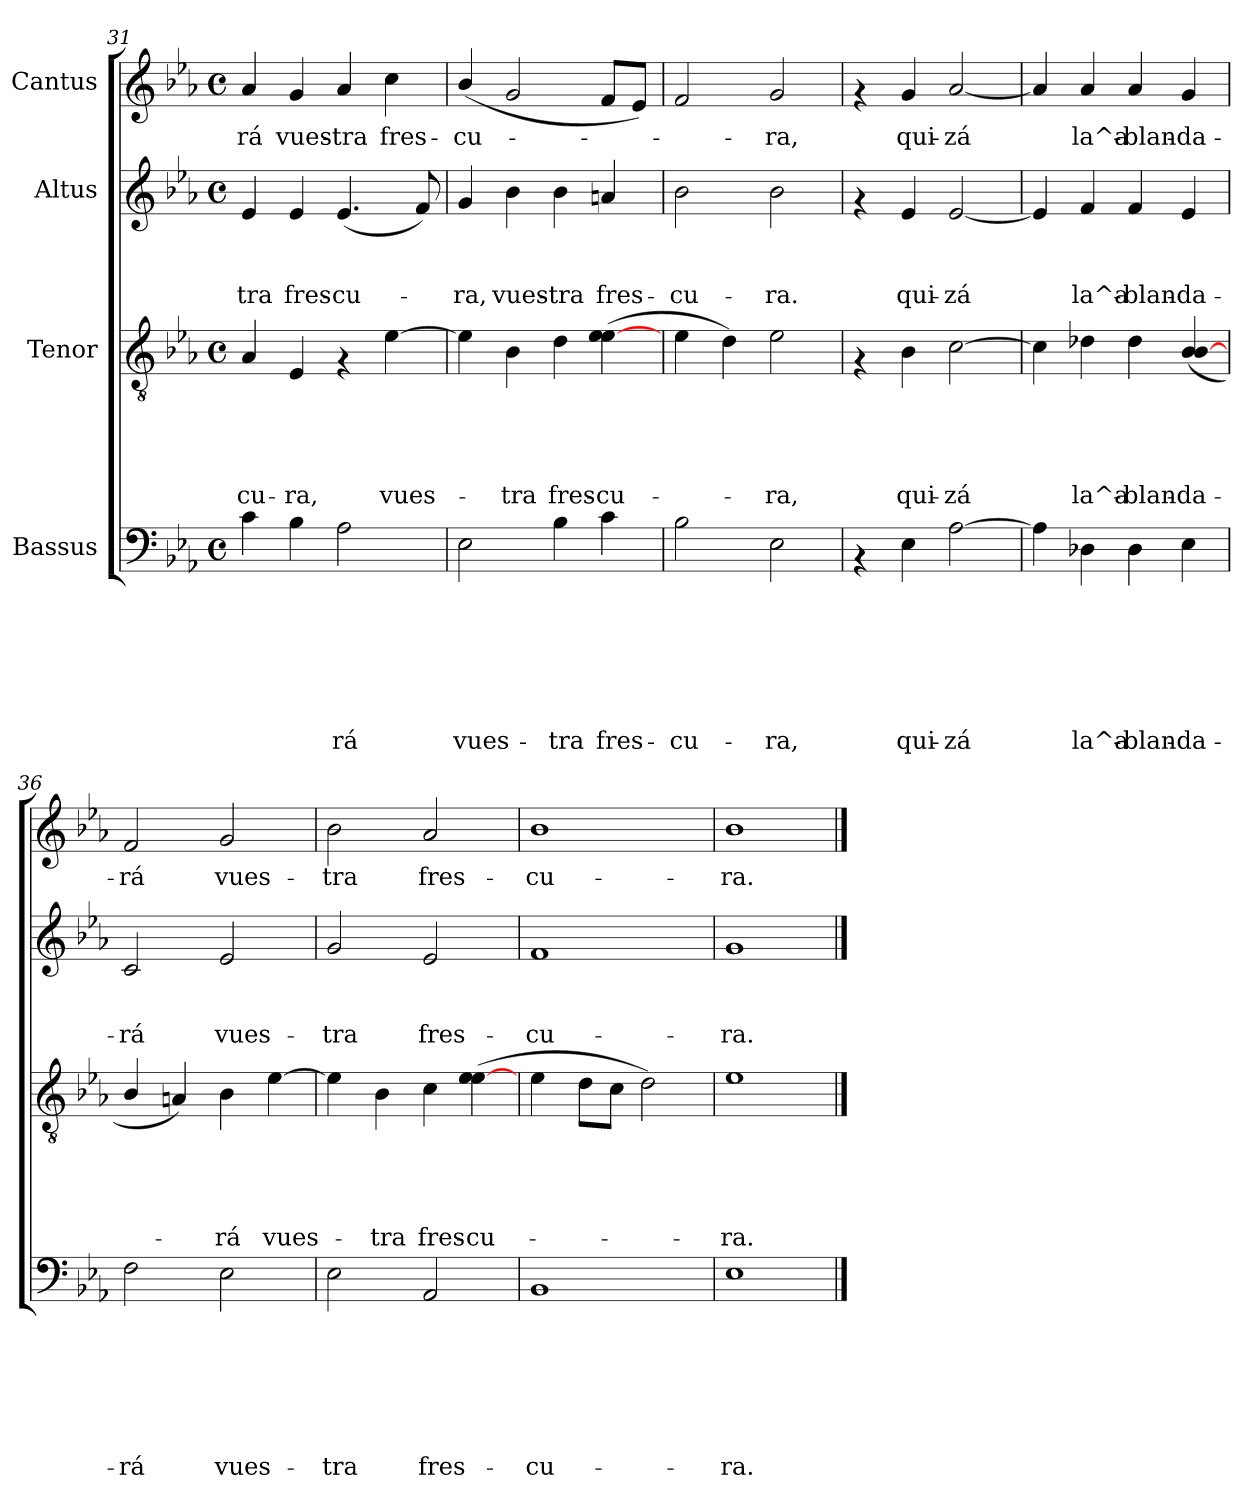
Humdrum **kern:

**kern	**text	**text	**text	**text	**text	**text	**text	**kern	**text	**text	**text	**text	**text	**kern	**text	**text	**text	**kern	**text
*part4	*part4	*part4	*part4	*part4	*part4	*part4	*part4	*part3	*part3	*part3	*part3	*part3	*part3	*part2	*part2	*part2	*part2	*part1	*part1
*staff4	*staff4	*staff4	*staff4	*staff4	*staff4	*staff4	*staff4	*staff3	*staff3	*staff3	*staff3	*staff3	*staff3	*staff2	*staff2	*staff2	*staff2	*staff1	*staff1
*I"Bassus	*	*	*	*	*	*	*	*I"Tenor	*	*	*	*	*	*I"Altus	*	*	*	*I"Cantus	*
*clefF4	*	*	*	*	*	*	*	*clefGv2	*	*	*	*	*	*clefG2	*	*	*	*clefG2	*
*k[b-e-a-]	*	*	*	*	*	*	*	*k[b-e-a-]	*	*	*	*	*	*k[b-e-a-]	*	*	*	*k[b-e-a-]	*
*E-:	*	*	*	*	*	*	*	*E-:	*	*	*	*	*	*E-:	*	*	*	*E-:	*
*M4/4	*	*	*	*	*	*	*	*M4/4	*	*	*	*	*	*M4/4	*	*	*	*M4/4	*
*met(c)	*	*	*	*	*	*	*	*met(c)	*	*	*	*	*	*met(c)	*	*	*	*met(c)	*
=31	=31	=31	=31	=31	=31	=31	=31	=31	=31	=31	=31	=31	=31	=31	=31	=31	=31	=31	=31
!	!	!	!	!	!	!	!	!	!	!	!	!	!LO:LY:b	!	!	!	!LO:LY:b	!	!LO:LY:b
4c\	.	.	.	.	.	.	.	4A-/	.	.	.	.	-cu-	4e-/	.	.	-tra	4a-/	-rá
!	!	!	!	!	!	!	!	!	!	!	!	!	!LO:LY:b	!	!	!	!LO:LY:b	!	!LO:LY:b
4B-\	.	.	.	.	.	.	.	4E-/	.	.	.	.	-ra,	4e-/	.	.	fres-	4g/	vues-
!	!	!	!	!	!	!	!LO:LY:b	!	!	!	!	!	!	!	!	!	!LO:LY:b	!	!LO:LY:b
2A-\	.	.	.	.	.	.	-rá	4rF	.	.	.	.	.	(<4.e-/	.	.	-cu-	4a-/	-tra
!	!	!	!	!	!	!	!	!	!	!	!	!	!LO:LY:b	!	!	!	!	!	!LO:LY:b
.	.	.	.	.	.	.	.	[>4e-\	.	.	.	.	vues-	.	.	.	.	4cc\	fres-
.	.	.	.	.	.	.	.	.	.	.	.	.	.	8f/)	.	.	.	.	.
=32	=32	=32	=32	=32	=32	=32	=32	=32	=32	=32	=32	=32	=32	=32	=32	=32	=32	=32	=32
!	!	!	!	!	!	!	!LO:LY:b	!	!	!	!	!	!	!	!	!	!LO:LY:b	!	!LO:LY:b
2E-\	.	.	.	.	.	.	vues-	4e-\]	.	.	.	.	.	4g/	.	.	-ra,	(<4b-/	-cu-
!	!	!	!	!	!	!	!	!	!	!	!	!	!LO:LY:b	!	!	!	!LO:LY:b	!	!
.	.	.	.	.	.	.	.	4B-\	.	.	.	.	-tra	4b-\	.	.	vues-	2g/	.
!	!	!	!	!	!	!	!LO:LY:b	!	!	!	!	!	!LO:LY:b	!	!	!	!LO:LY:b	!	!
4B-\	.	.	.	.	.	.	-tra	4d\	.	.	.	.	fres-	4b-\	.	.	-tra	.	.
!	!	!	!	!	!	!	!LO:LY:b	!	!	!	!	!	!LO:LY:b	!	!	!	!LO:LY:b	!	!
4c\	.	.	.	.	.	.	fres-	(>4e-\ [<4e-\	.	.	.	.	-cu-	4an/	.	.	fres-	8f/L	.
.	.	.	.	.	.	.	.	.	.	.	.	.	.	.	.	.	.	8e-/J)	.
!!LO:PB:g=z
=33	=33	=33	=33	=33	=33	=33	=33	=33	=33	=33	=33	=33	=33	=33	=33	=33	=33	=33	=33
!	!	!	!	!	!	!	!LO:LY:b	!	!	!	!	!	!	!	!	!	!LO:LY:b	!	!
2B-\	.	.	.	.	.	.	-cu-	4e-\	.	.	.	.	.	2b-\	.	.	-cu-	2f/	.
.	.	.	.	.	.	.	.	4d\)	.	.	.	.	.	.	.	.	.	.	.
!	!	!	!	!	!	!	!LO:LY:b	!	!	!	!	!	!LO:LY:b	!	!	!	!LO:LY:b	!	!LO:LY:b
2E-\	.	.	.	.	.	.	-ra,	2e-\	.	.	.	.	-ra,	2b-\	.	.	-ra.	2g/	-ra,
=34	=34	=34	=34	=34	=34	=34	=34	=34	=34	=34	=34	=34	=34	=34	=34	=34	=34	=34	=34
4rAA	.	.	.	.	.	.	.	4rF	.	.	.	.	.	4rf	.	.	.	4rf	.
!	!	!	!	!	!	!	!LO:LY:b	!	!	!	!	!	!LO:LY:b	!	!	!	!LO:LY:b	!	!LO:LY:b
4E-\	.	.	.	.	.	.	qui-	4B-\	.	.	.	.	qui-	4e-/	.	.	qui-	4g/	qui-
!	!	!	!	!	!	!	!LO:LY:b	!	!	!	!	!	!LO:LY:b	!	!	!	!LO:LY:b	!	!LO:LY:b
[>2A-\	.	.	.	.	.	.	-zá	[>2c\	.	.	.	.	-zá	[<2e-/	.	.	-zá	[<2a-/	-zá
=35	=35	=35	=35	=35	=35	=35	=35	=35	=35	=35	=35	=35	=35	=35	=35	=35	=35	=35	=35
4A-\]	.	.	.	.	.	.	.	4c\]	.	.	.	.	.	4e-/]	.	.	.	4a-/]	.
!	!	!	!	!	!	!	!LO:LY:b	!	!	!	!	!	!LO:LY:b	!	!	!	!LO:LY:b	!	!LO:LY:b
4D-X\	.	.	.	.	.	.	la^a-	4d-X\	.	.	.	.	la^a-	4f/	.	.	la^a-	4a-/	la^a-
!	!	!	!	!	!	!	!LO:LY:b	!	!	!	!	!	!LO:LY:b	!	!	!	!LO:LY:b	!	!LO:LY:b
4D-\	.	.	.	.	.	.	-blan-	4d-\	.	.	.	.	-blan-	4f/	.	.	-blan-	4a-/	-blan-
!	!	!	!	!	!	!	!LO:LY:b	!	!	!	!	!	!LO:LY:b	!	!	!	!LO:LY:b	!	!LO:LY:b
4E-\	.	.	.	.	.	.	-da-	(<4B-/ [<4B-/	.	.	.	.	-da-	4e-/	.	.	-da-	4g/	-da-
=36	=36	=36	=36	=36	=36	=36	=36	=36	=36	=36	=36	=36	=36	=36	=36	=36	=36	=36	=36
!	!	!	!	!	!	!	!LO:LY:b	!	!	!	!	!	!	!	!	!	!LO:LY:b	!	!LO:LY:b
2F\	.	.	.	.	.	.	-rá	4B-/	.	.	.	.	.	2c/	.	.	-rá	2f/	-rá
.	.	.	.	.	.	.	.	4An/)	.	.	.	.	.	.	.	.	.	.	.
!	!	!	!	!	!	!	!LO:LY:b	!	!	!	!	!	!LO:LY:b	!	!	!	!LO:LY:b	!	!LO:LY:b
2E-\	.	.	.	.	.	.	vues-	4B-\	.	.	.	.	-rá	2e-/	.	.	vues-	2g/	vues-
!	!	!	!	!	!	!	!	!	!	!	!	!	!LO:LY:b	!	!	!	!	!	!
.	.	.	.	.	.	.	.	[>4e-\	.	.	.	.	vues-	.	.	.	.	.	.
=37	=37	=37	=37	=37	=37	=37	=37	=37	=37	=37	=37	=37	=37	=37	=37	=37	=37	=37	=37
!	!	!	!	!	!	!	!LO:LY:b	!	!	!	!	!	!	!	!	!	!LO:LY:b	!	!LO:LY:b
2E-\	.	.	.	.	.	.	-tra	4e-\]	.	.	.	.	.	2g/	.	.	-tra	2b-\	-tra
!	!	!	!	!	!	!	!	!	!	!	!	!	!LO:LY:b	!	!	!	!	!	!
.	.	.	.	.	.	.	.	4B-\	.	.	.	.	-tra	.	.	.	.	.	.
!	!	!	!	!	!	!	!LO:LY:b	!	!	!	!	!	!LO:LY:b	!	!	!	!LO:LY:b	!	!LO:LY:b
2AA-/	.	.	.	.	.	.	fres-	4c\	.	.	.	.	fres-	2e-/	.	.	fres-	2a-/	fres-
!	!	!	!	!	!	!	!	!	!	!	!	!	!LO:LY:b	!	!	!	!	!	!
.	.	.	.	.	.	.	.	(>4e-\ [>4e-\	.	.	.	.	-cu-	.	.	.	.	.	.
=38	=38	=38	=38	=38	=38	=38	=38	=38	=38	=38	=38	=38	=38	=38	=38	=38	=38	=38	=38
!	!	!	!	!	!	!	!LO:LY:b	!	!	!	!	!	!	!	!	!	!LO:LY:b	!	!LO:LY:b
1BB-	.	.	.	.	.	.	-cu-	4e-\	.	.	.	.	.	1f	.	.	-cu-	1b-	-cu-
.	.	.	.	.	.	.	.	8d\L	.	.	.	.	.	.	.	.	.	.	.
.	.	.	.	.	.	.	.	8c\J	.	.	.	.	.	.	.	.	.	.	.
.	.	.	.	.	.	.	.	2d\)	.	.	.	.	.	.	.	.	.	.	.
=39	=39	=39	=39	=39	=39	=39	=39	=39	=39	=39	=39	=39	=39	=39	=39	=39	=39	=39	=39
!	!	!	!	!	!	!	!LO:LY:b	!	!	!	!	!	!LO:LY:b	!	!	!	!LO:LY:b	!	!LO:LY:b
1E-	.	.	.	.	.	.	-ra.	1e-	.	.	.	.	-ra.	1g	.	.	-ra.	1b-	-ra.
==	==	==	==	==	==	==	==	==	==	==	==	==	==	==	==	==	==	==	==
*-	*-	*-	*-	*-	*-	*-	*-	*-	*-	*-	*-	*-	*-	*-	*-	*-	*-	*-	*-
